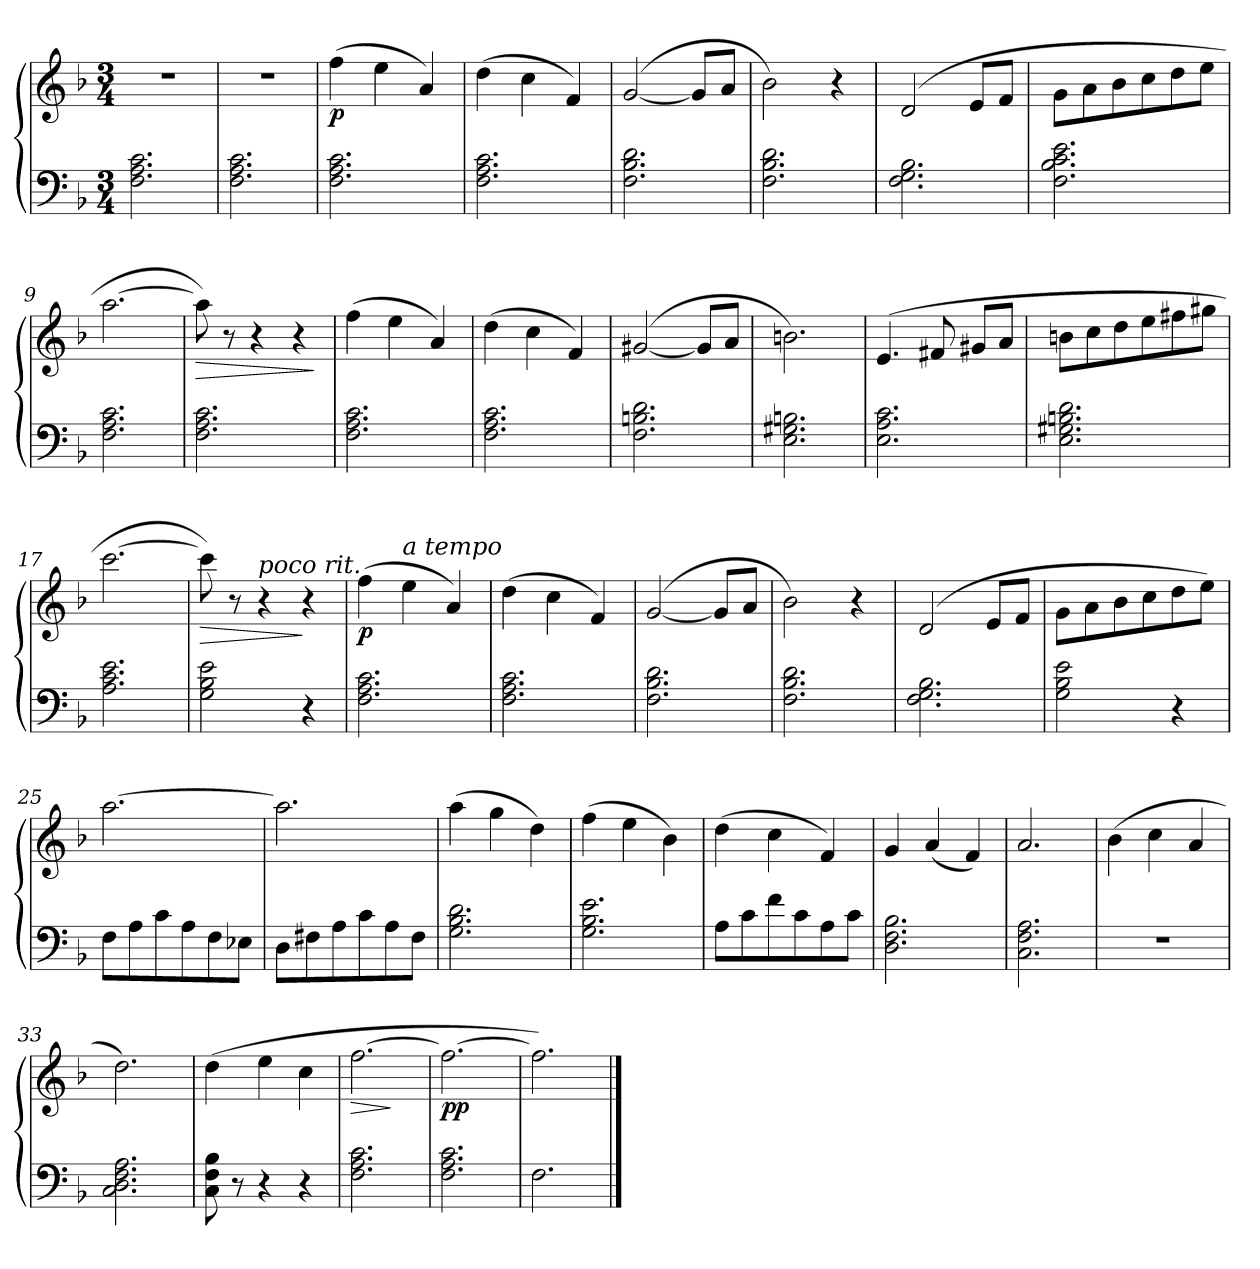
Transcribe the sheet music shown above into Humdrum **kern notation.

**kern	**kern	**dynam
*part1	*part1	*part1
*staff2	*staff1	*staff1/2
*clefF4	*clefG2	*
*k[b-]	*k[b-]	*
*F:	*F:	*
*M3/4	*M3/4	*
=1	=1	=1
2.F\ 2.A\ 2.c\	2.r	.
=2	=2	=2
2.F\ 2.A\ 2.c\	2.r	.
=3	=3	=3
!	!	!LO:DY:b
2.F\ 2.A\ 2.c\	(>4ff>\	p
.	4ee>\	.
.	4a/)	.
=4	=4	=4
2.F\ 2.A\ 2.c\	(>4dd>\	.
.	4cc\	.
.	4f>/)	.
=5	=5	=5
2.F\ 2.B-\ 2.d\	(>[2g>/	.
.	8g/L]	.
.	8a/J	.
=6	=6	=6
2.F\ 2.B-\ 2.d\	2b-\)	.
.	4r	.
!!LO:LB:g=z
=7	=7	=7
2.F\ 2.G\ 2.B-\	(>2d>/	.
.	8e/L	.
.	8f>/J	.
=8	=8	=8
2.F\ 2.B-\ 2.c\ 2.e\	8g>\L	.
.	8a\	.
.	8b-\	.
.	8cc>\	.
.	8dd\	.
.	8ee\J	.
=9	=9	=9
2.F\ 2.A\ 2.c\	[2.aa\	.
=10	=10	=10
!	!	!LO:HP:b
2.F\ 2.A\ 2.c\	8aa\])	>
.	8r	.
.	4r	.
.	4r	.
.	.	]
!!LO:LB:g=z
=11	=11	=11
2.F\ 2.A\ 2.c\	(>4ff>\	.
.	4ee\	.
.	4a/)	.
=12	=12	=12
2.F\ 2.A\ 2.c\	(>4dd\	.
.	4cc\	.
.	4f/)	.
=13	=13	=13
2.F\ 2.Bn\ 2.d\	(>[2g#X>/	.
.	8g#/L]	.
.	8a/J	.
=14	=14	=14
2.E\ 2.G#X\ 2.Bn\	2.bn\)	.
!!LO:LB:g=z
=15	=15	=15
2.E\ 2.A\ 2.c\	(>4.e>/	.
.	8f#X/	.
.	8g#X/L	.
.	8a>/J	.
=16	=16	=16
2.E\ 2.G#X\ 2.Bn\ 2.d\	8bn>\L	.
.	8cc\	.
.	8dd\	.
.	8ee>\	.
.	8ff#X\	.
.	8gg#X\J	.
=17	=17	=17
2.A\ 2.c\ 2.e\	[2.ccc\	.
=18	=18	=18
!	!	!LO:HP:b
2G\ 2B-\ 2e\	8ccc\])	>
.	8r	.
!	!LO:TX:a:i:t=poco rit.	!
.	4r	.
4r	4r	]
!!LO:LB:g=z
=19	=19	=19
!	!	!LO:DY:b
2.F\ 2.A\ 2.c\	(>4ff\	p
!	!LO:TX:a:i:t=a tempo	!
.	4ee\	.
.	4a/)	.
=20	=20	=20
2.F\ 2.A\ 2.c\	(>4dd\	.
.	4cc\	.
.	4f/)	.
=21	=21	=21
2.F\ 2.B-\ 2.d\	(>[2g/	.
.	8g/L]	.
.	8a/J	.
=22	=22	=22
2.F\ 2.B-\ 2.d\	2b-\)	.
.	4r	.
!!LO:PB:g=z
=23	=23	=23
2.F\ 2.G\ 2.B-\	(>2d/	.
.	8e/L	.
.	8f/J	.
=24	=24	=24
2G\ 2B-\ 2e\	8g\L	.
.	8a\	.
.	8b-\	.
.	8cc\	.
4r	8dd\	.
.	8ee\J)	.
=25	=25	=25
8F\L	[2.aa\	.
8A\	.	.
8c\	.	.
8A\	.	.
8F\	.	.
8E-X\J	.	.
=26	=26	=26
8D\L	2.aa\]	.
8F#X\	.	.
8A\	.	.
8c\	.	.
8A\	.	.
8F#\J	.	.
!!LO:LB:g=z
=27	=27	=27
2.G\ 2.B-\ 2.d\	(>4aa\	.
.	4gg\	.
.	4dd\)	.
=28	=28	=28
2.G\ 2.B-\ 2.e\	(>4ff>\	.
.	4ee>\	.
.	4b->\)	.
=29	=29	=29
8A\L	(>4dd\	.
8c\	.	.
8f\	4cc\	.
8c\	.	.
8A\	4f/)	.
8c\J	.	.
=30	=30	=30
2.D\ 2.F\ 2.B-\	4g/	.
.	(<4a/	.
.	4f/)	.
!!LO:LB:g=z
=31	=31	=31
2.C\ 2.F\ 2.A\	2.a/	.
=32	=32	=32
2.r	(>4b-\	.
.	4cc\	.
.	4a/	.
=33	=33	=33
2.C\ 2.D\ 2.F\ 2.A\	2.dd\)	.
=34	=34	=34
8C\ 8F\ 8B-\	(>4dd\	.
8r	.	.
4r	4ee\	.
4r	4cc\	.
=35	=35	=35
!	!	!LO:HP:b
2.F\ 2.A\ 2.c\	[2.ff\	>
.	.	]
=36	=36	=36
!	!	!LO:DY:b
2.F\ 2.A\ 2.c\	2.ff\_	pp
=37	=37	=37
2.F\	2.ff\])	.
==	==	==
*-	*-	*-
